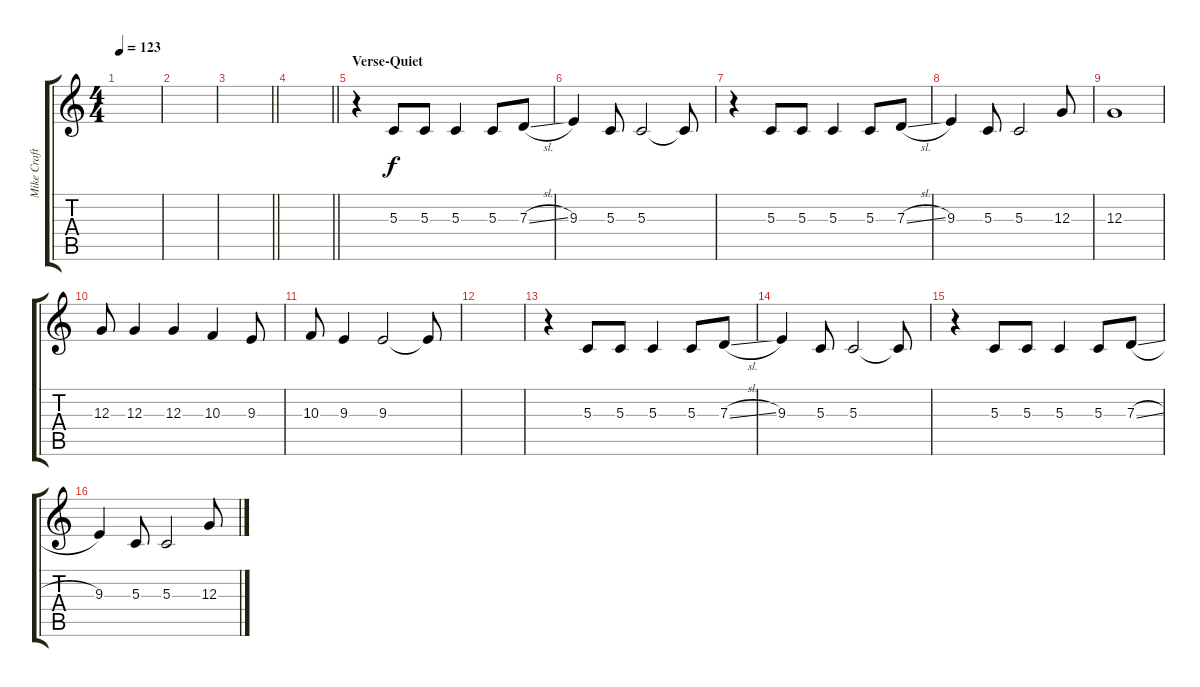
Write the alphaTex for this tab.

\track ("Mike Craft - Vocal" "Mike Craft") {instrument altosax}
\staff {score tabs}
\tuning (E4 B3 G3 D3 A2 E2) {hide}
\ts (4 4)
\tempo 123
\clef g2
\ks c
|
|
\barLineRight lightlight
|
\barLineRight lightlight
|
\section ("" "Verse-Quiet")
r.4 5.3.8{dy f} 5.3.8 5.3.4 5.3.8 7.3{sl}.8 |
9.3.4 5.3.8 5.3.2 5.3{t}.8 |
r.4 5.3.8 5.3.8 5.3.4 5.3.8 7.3{sl}.8 |
9.3.4 5.3.8 5.3.2 12.3.8 |
12.3.1 |
12.3.8 12.3.4 12.3.4 10.3.4 9.3.8 |
10.3.8 9.3.4 9.3.2 9.3{t}.8 |
|
r.4 5.3.8 5.3.8 5.3.4 5.3.8 7.3{sl}.8 |
9.3.4 5.3.8 5.3.2 5.3{t}.8 |
r.4 5.3.8 5.3.8 5.3.4 5.3.8 7.3{sl}.8 |
9.3.4 5.3.8 5.3.2 12.3.8
